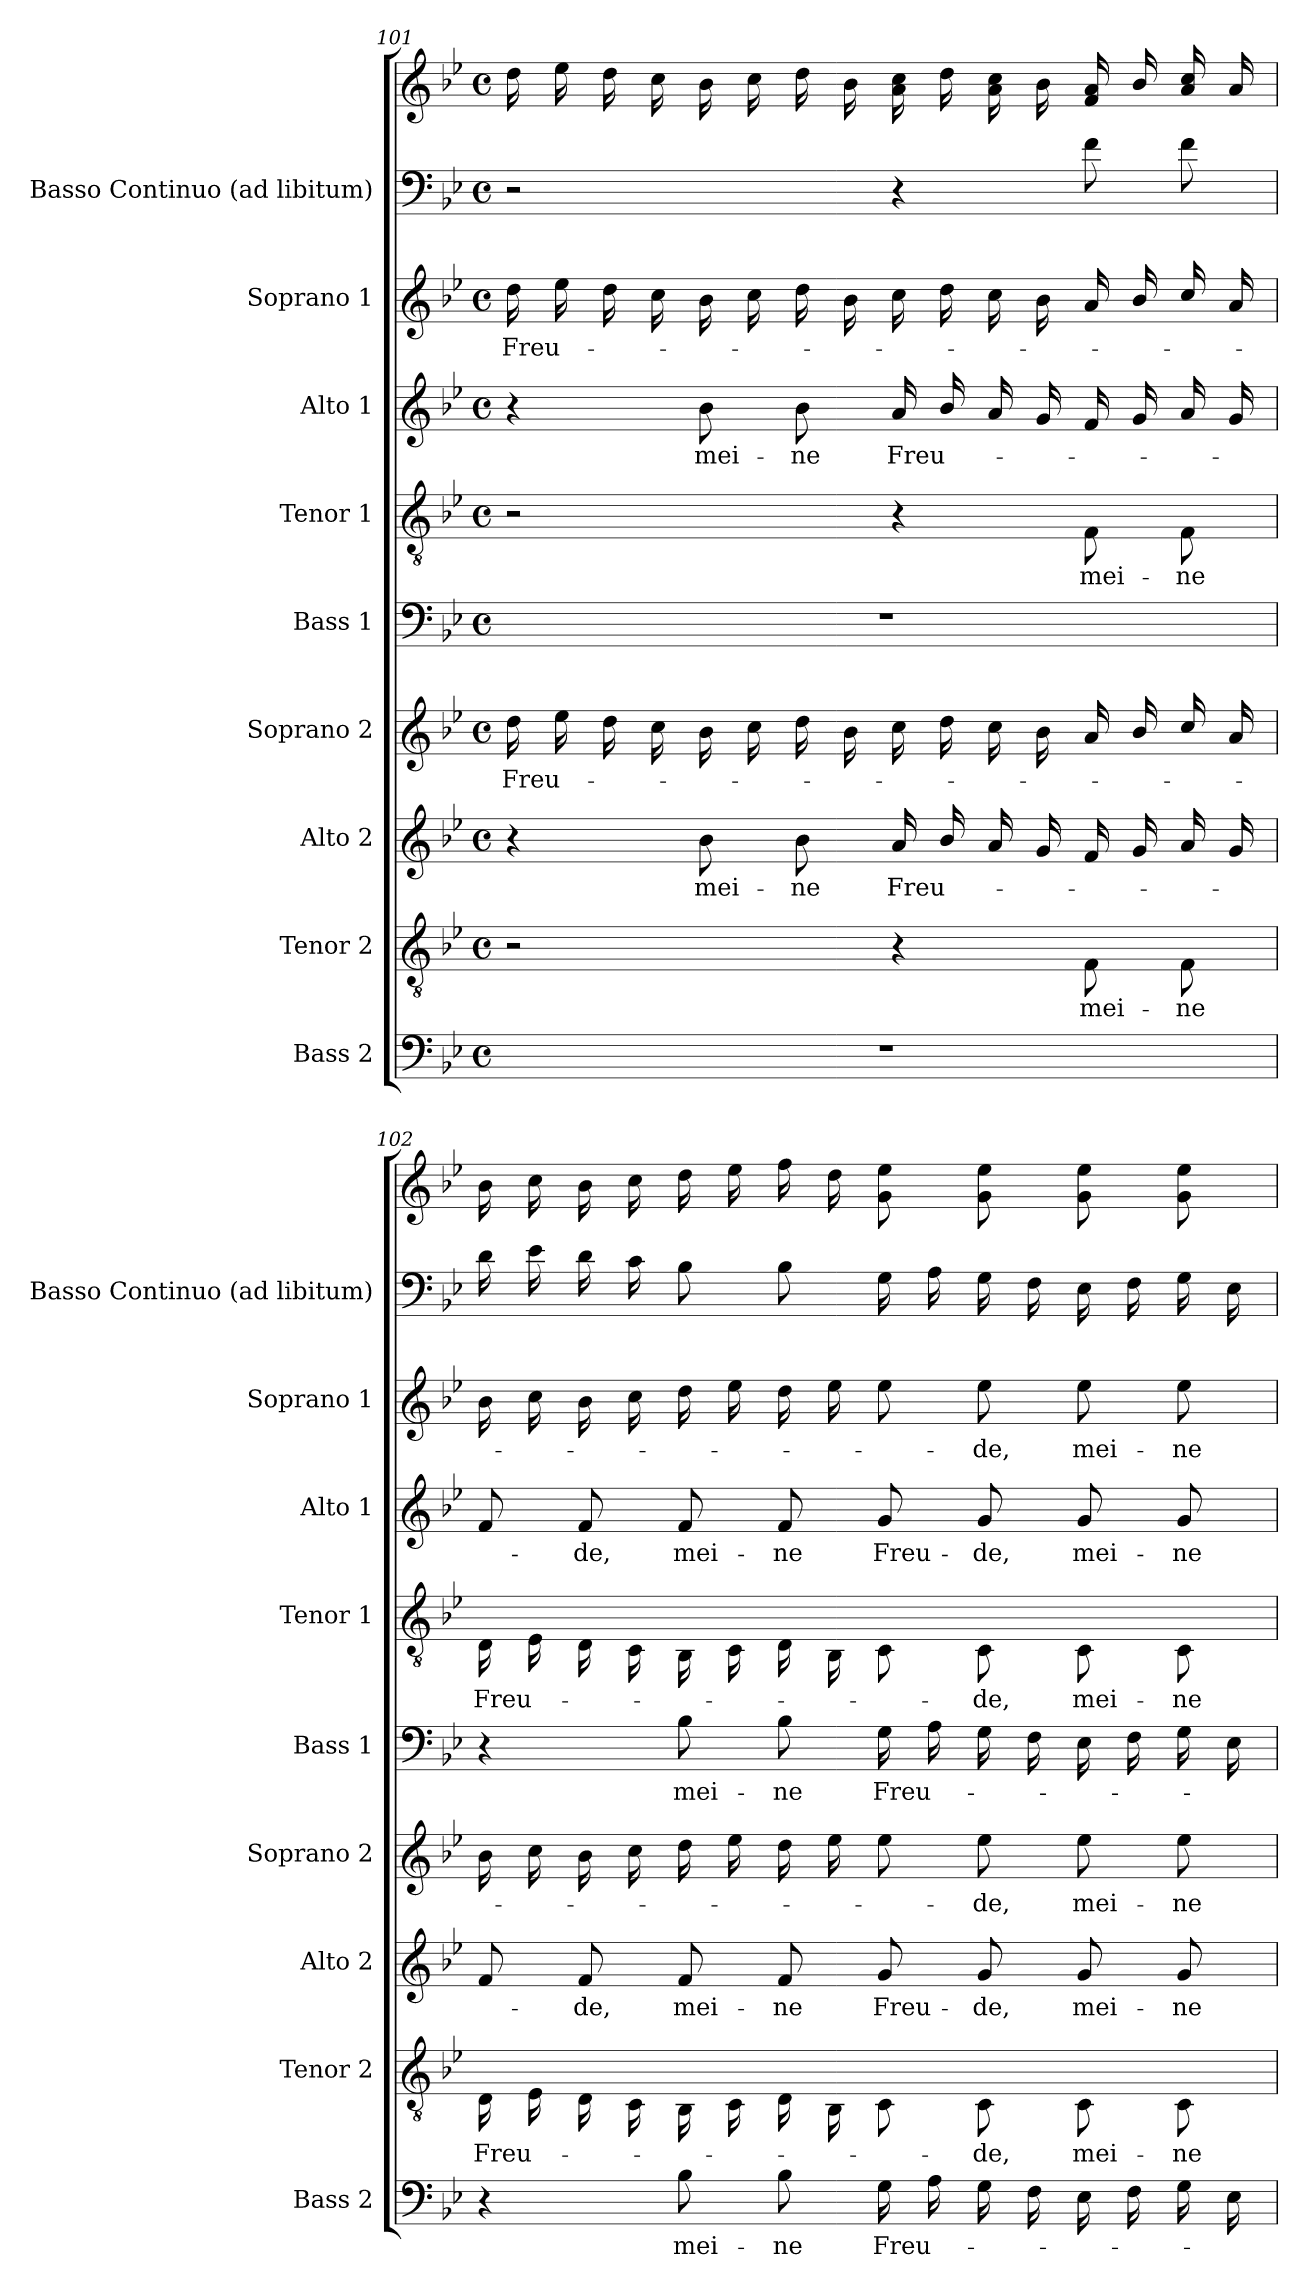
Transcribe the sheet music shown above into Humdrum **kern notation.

**kern	**text	**kern	**text	**kern	**text	**kern	**text	**kern	**text	**kern	**text	**kern	**text	**kern	**text	**kern	**kern
*part9	*part9	*part8	*part8	*part7	*part7	*part6	*part6	*part5	*part5	*part4	*part4	*part3	*part3	*part2	*part2	*part1	*part1
*staff10	*staff10	*staff9	*staff9	*staff8	*staff8	*staff7	*staff7	*staff6	*staff6	*staff5	*staff5	*staff4	*staff4	*staff3	*staff3	*staff2	*staff1
*I"Bass 2	*	*I"Tenor 2	*	*I"Alto 2	*	*I"Soprano 2	*	*I"Bass 1	*	*I"Tenor 1	*	*I"Alto 1	*	*I"Soprano 1	*	*I"Basso Continuo    (ad libitum)	*
*I'Bass 2	*	*I'Tenor 2	*	*I'Alto 2	*	*I'Soprano 2	*	*I'Bass 1	*	*I'Tenor 1	*	*I'Alto 1	*	*I'Soprano 1	*	*I'Basso Continuo    (ad libitum)	*
*clefF4	*	*clefGv2	*	*clefG2	*	*clefG2	*	*clefF4	*	*clefGv2	*	*clefG2	*	*clefG2	*	*clefF4	*clefG2
*k[b-e-]	*	*k[b-e-]	*	*k[b-e-]	*	*k[b-e-]	*	*k[b-e-]	*	*k[b-e-]	*	*k[b-e-]	*	*k[b-e-]	*	*k[b-e-]	*k[b-e-]
*B-:	*	*B-:	*	*B-:	*	*B-:	*	*B-:	*	*B-:	*	*B-:	*	*B-:	*	*B-:	*B-:
*M4/4	*	*M4/4	*	*M4/4	*	*M4/4	*	*M4/4	*	*M4/4	*	*M4/4	*	*M4/4	*	*M4/4	*M4/4
*met(c)	*	*met(c)	*	*met(c)	*	*met(c)	*	*met(c)	*	*met(c)	*	*met(c)	*	*met(c)	*	*met(c)	*met(c)
=101	=101	=101	=101	=101	=101	=101	=101	=101	=101	=101	=101	=101	=101	=101	=101	=101	=101
!	!	!	!	!	!	!	!LO:LY:b:color=#000000	!	!	!	!	!	!	!	!	!	!
!	!	!	!	!	!	!	!	!	!	!	!	!	!	!	!LO:LY:b:color=#000000	!	!
1r	.	2r	.	4r	.	16ddi\	Freu-	1r	.	2r	.	4r	.	16ddi\	Freu-	2r	16ddi\
.	.	.	.	.	.	16ee-i\	.	.	.	.	.	.	.	16ee-i\	.	.	16ee-i\
.	.	.	.	.	.	16ddi\	.	.	.	.	.	.	.	16ddi\	.	.	16ddi\
.	.	.	.	.	.	16cci\	.	.	.	.	.	.	.	16cci\	.	.	16cci\
!	!	!	!	!	!LO:LY:b:color=#000000	!	!	!	!	!	!	!	!	!	!	!	!
!	!	!	!	!	!	!	!	!	!	!	!	!	!LO:LY:b:color=#000000	!	!	!	!
.	.	.	.	8b-i\	mei-	16b-i\	.	.	.	.	.	8b-i\	-mei-	16b-i\	.	.	16b-i\
.	.	.	.	.	.	16cci\	.	.	.	.	.	.	.	16cci\	.	.	16cci\
!	!	!	!	!	!LO:LY:b:color=#000000	!	!	!	!	!	!	!	!	!	!	!	!
!	!	!	!	!	!	!	!	!	!	!	!	!	!LO:LY:b:color=#000000	!	!	!	!
.	.	.	.	8b-i\	-ne	16ddi\	.	.	.	.	.	8b-i\	-ne	16ddi\	.	.	16ddi\
.	.	.	.	.	.	16b-i\	.	.	.	.	.	.	.	16b-i\	.	.	16b-i\
!	!	!	!	!	!LO:LY:b:color=#000000	!	!	!	!	!	!	!	!	!	!	!	!
!	!	!	!	!	!	!	!	!	!	!	!	!	!LO:LY:b:color=#000000	!	!	!	!
.	.	4r	.	16ai/	Freu-	16cci\	.	.	.	4r	.	16ai/	Freu-	16cci\	.	4r	16ai\ 16cci
.	.	.	.	16b-i/	.	16ddi\	.	.	.	.	.	16b-i/	.	16ddi\	.	.	16ddi\
.	.	.	.	16ai/	.	16cci\	.	.	.	.	.	16ai/	.	16cci\	.	.	16ai\ 16cci
.	.	.	.	16gi/	.	16b-i\	.	.	.	.	.	16gi/	.	16b-i\	.	.	16b-i\
!	!	!	!LO:LY:b:color=#000000	!	!	!	!	!	!	!	!	!	!	!	!	!	!
!	!	!	!	!	!	!	!	!	!	!	!LO:LY:b:color=#000000	!	!	!	!	!	!
.	.	8Fi\	mei-	16fi/	.	16ai/	.	.	.	8Fi\	mei-	16fi/	.	16ai/	.	8fi\	16fi/ 16ai
.	.	.	.	16gi/	.	16b-i/	.	.	.	.	.	16gi/	.	16b-i/	.	.	16b-i/
!	!	!	!LO:LY:b:color=#000000	!	!	!	!	!	!	!	!	!	!	!	!	!	!
!	!	!	!	!	!	!	!	!	!	!	!LO:LY:b:color=#000000	!	!	!	!	!	!
.	.	8Fi\	-ne	16ai/	.	16cci/	.	.	.	8Fi\	-ne	16ai/	.	16cci/	.	8fi\	16ai/ 16cci
.	.	.	.	16gi/	.	16ai/	.	.	.	.	.	16gi/	.	16ai/	.	.	16ai/
=102	=102	=102	=102	=102	=102	=102	=102	=102	=102	=102	=102	=102	=102	=102	=102	=102	=102
!	!	!	!LO:LY:b:color=#000000	!	!	!	!	!	!	!	!	!	!	!	!	!	!
!	!	!	!	!	!	!	!	!	!	!	!LO:LY:b:color=#000000	!	!	!	!	!	!
4r	.	16Di\	Freu-	8fi/	.	16b-i\	.	4r	.	16Di\	Freu-	8fi/	.	16b-i\	.	16di\	16b-i\
.	.	16E-i\	.	.	.	16cci\	.	.	.	16E-i\	.	.	.	16cci\	.	16e-i\	16cci\
!	!	!	!	!	!LO:LY:b:color=#000000	!	!	!	!	!	!	!	!	!	!	!	!
!	!	!	!	!	!	!	!	!	!	!	!	!	!LO:LY:b:color=#000000	!	!	!	!
.	.	16Di\	.	8fi/	-de,	16b-i\	.	.	.	16Di\	.	8fi/	-de,	16b-i\	.	16di\	16b-i\
.	.	16Ci\	.	.	.	16cci\	.	.	.	16Ci\	.	.	.	16cci\	.	16ci\	16cci\
!	!LO:LY:b:color=#000000	!	!	!	!	!	!	!	!	!	!	!	!	!	!	!	!
!	!	!	!	!	!LO:LY:b:color=#000000	!	!	!	!	!	!	!	!	!	!	!	!
!	!	!	!	!	!	!	!	!	!LO:LY:b:color=#000000	!	!	!	!	!	!	!	!
!	!	!	!	!	!	!	!	!	!	!	!	!	!LO:LY:b:color=#000000	!	!	!	!
8B-i\	mei-	16BB-i\	.	8fi/	mei-	16ddi\	.	8B-i\	mei-	16BB-i\	.	8fi/	mei-	16ddi\	.	8B-i\	16ddi\
.	.	16Ci\	.	.	.	16ee-i\	.	.	.	16Ci\	.	.	.	16ee-i\	.	.	16ee-i\
!	!LO:LY:b:color=#000000	!	!	!	!	!	!	!	!	!	!	!	!	!	!	!	!
!	!	!	!	!	!LO:LY:b:color=#000000	!	!	!	!	!	!	!	!	!	!	!	!
!	!	!	!	!	!	!	!	!	!LO:LY:b:color=#000000	!	!	!	!	!	!	!	!
!	!	!	!	!	!	!	!	!	!	!	!	!	!LO:LY:b:color=#000000	!	!	!	!
8B-i\	-ne	16Di\	.	8fi/	-ne	16ddi\	.	8B-i\	-ne	16Di\	.	8fi/	-ne	16ddi\	.	8B-i\	16ffi\
.	.	16BB-i\	.	.	.	16ee-i\	.	.	.	16BB-i\	.	.	.	16ee-i\	.	.	16ddi\
!	!LO:LY:b:color=#000000	!	!	!	!	!	!	!	!	!	!	!	!	!	!	!	!
!	!	!	!	!	!LO:LY:b:color=#000000	!	!	!	!	!	!	!	!	!	!	!	!
!	!	!	!	!	!	!	!	!	!LO:LY:b:color=#000000	!	!	!	!	!	!	!	!
!	!	!	!	!	!	!	!	!	!	!	!	!	!LO:LY:b:color=#000000	!	!	!	!
16Gi\	Freu-	8Ci\	.	8gi/	Freu-	8ee-i\	.	16Gi\	Freu-	8Ci\	.	8gi/	Freu-	8ee-i\	.	16Gi\	8gi\ 8ee-i
16Ai\	.	.	.	.	.	.	.	16Ai\	.	.	.	.	.	.	.	16Ai\	.
!	!	!	!LO:LY:b:color=#000000	!	!	!	!	!	!	!	!	!	!	!	!	!	!
!	!	!	!	!	!LO:LY:b:color=#000000	!	!	!	!	!	!	!	!	!	!	!	!
!	!	!	!	!	!	!	!LO:LY:b:color=#000000	!	!	!	!	!	!	!	!	!	!
!	!	!	!	!	!	!	!	!	!	!	!LO:LY:b:color=#000000	!	!	!	!	!	!
!	!	!	!	!	!	!	!	!	!	!	!	!	!LO:LY:b:color=#000000	!	!	!	!
!	!	!	!	!	!	!	!	!	!	!	!	!	!	!	!LO:LY:b:color=#000000	!	!
16Gi\	.	8Ci\	-de,	8gi/	-de,	8ee-i\	-de,	16Gi\	.	8Ci\	-de,	8gi/	-de,	8ee-i\	-de,	16Gi\	8gi\ 8ee-i
16Fi\	.	.	.	.	.	.	.	16Fi\	.	.	.	.	.	.	.	16Fi\	.
!	!	!	!LO:LY:b:color=#000000	!	!	!	!	!	!	!	!	!	!	!	!	!	!
!	!	!	!	!	!LO:LY:b:color=#000000	!	!	!	!	!	!	!	!	!	!	!	!
!	!	!	!	!	!	!	!LO:LY:b:color=#000000	!	!	!	!	!	!	!	!	!	!
!	!	!	!	!	!	!	!	!	!	!	!LO:LY:b:color=#000000	!	!	!	!	!	!
!	!	!	!	!	!	!	!	!	!	!	!	!	!LO:LY:b:color=#000000	!	!	!	!
!	!	!	!	!	!	!	!	!	!	!	!	!	!	!	!LO:LY:b:color=#000000	!	!
16E-i\	.	8Ci\	mei-	8gi/	mei-	8ee-i\	mei-	16E-i\	.	8Ci\	mei-	8gi/	mei-	8ee-i\	mei-	16E-i\	8gi\ 8ee-i
16Fi\	.	.	.	.	.	.	.	16Fi\	.	.	.	.	.	.	.	16Fi\	.
!	!	!	!LO:LY:b:color=#000000	!	!	!	!	!	!	!	!	!	!	!	!	!	!
!	!	!	!	!	!LO:LY:b:color=#000000	!	!	!	!	!	!	!	!	!	!	!	!
!	!	!	!	!	!	!	!LO:LY:b:color=#000000	!	!	!	!	!	!	!	!	!	!
!	!	!	!	!	!	!	!	!	!	!	!LO:LY:b:color=#000000	!	!	!	!	!	!
!	!	!	!	!	!	!	!	!	!	!	!	!	!LO:LY:b:color=#000000	!	!	!	!
!	!	!	!	!	!	!	!	!	!	!	!	!	!	!	!LO:LY:b:color=#000000	!	!
16Gi\	.	8Ci\	-ne	8gi/	-ne	8ee-i\	-ne	16Gi\	.	8Ci\	-ne	8gi/	-ne	8ee-i\	-ne	16Gi\	8gi\ 8ee-i
16E-i\	.	.	.	.	.	.	.	16E-i\	.	.	.	.	.	.	.	16E-i\	.
=	=	=	=	=	=	=	=	=	=	=	=	=	=	=	=	=	=
*-	*-	*-	*-	*-	*-	*-	*-	*-	*-	*-	*-	*-	*-	*-	*-	*-	*-
